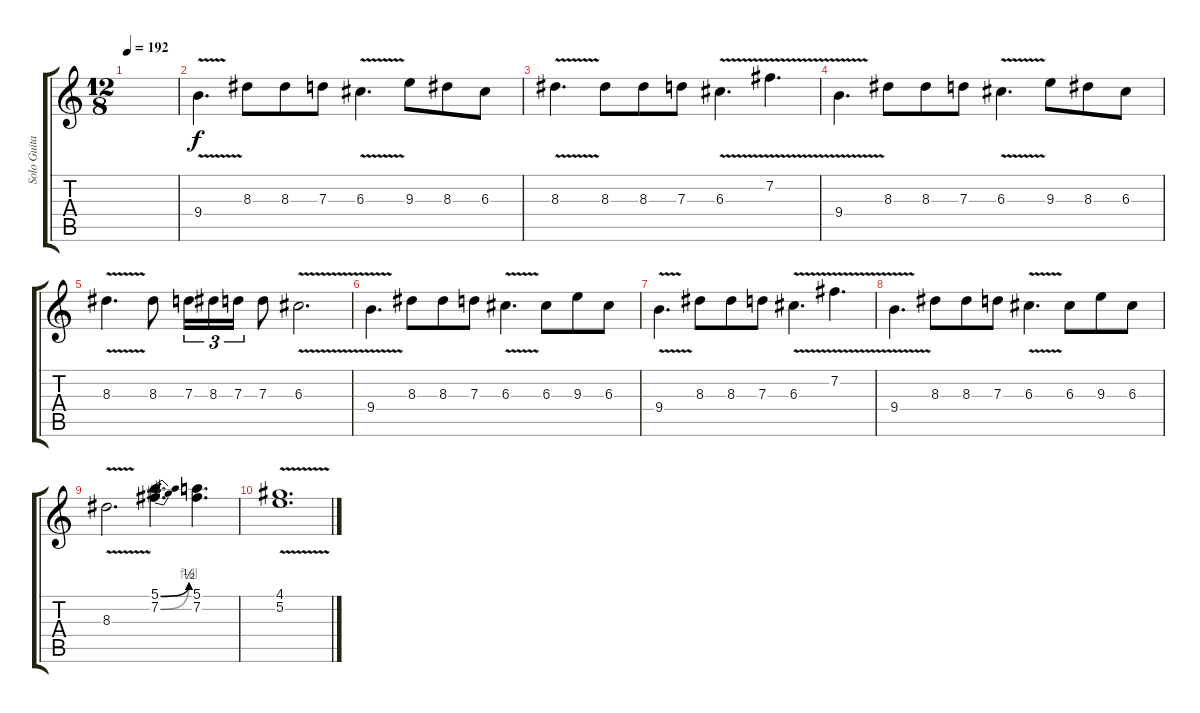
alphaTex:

\track ("Solo Guitar" "Solo Guita") {instrument distortionguitar}
\staff {score tabs}
\tuning (E4 B3 G3 D3 A2 E2) {hide}
\ts (12 8)
\tempo 192
\clef g2
\ks c
|
9.4{v}.4{d} 8.3.8 8.3.8 7.3.8 6.3{v}.4{d} 9.3.8 8.3.8 6.3.8 |
8.3{v}.4{d} 8.3.8 8.3.8 7.3.8 6.3{v}.4{d} 7.2{v}.4{d} |
9.4{v}.4{d} 8.3.8 8.3.8 7.3.8 6.3{v}.4{d} 9.3.8 8.3.8 6.3.8 |
8.3{v}.4{d} 8.3.8 7.3.16{tu (3 2)} 8.3.16{tu (3 2)} 7.3.16{tu (3 2)} 7.3.8 6.3{v}.2{d} |
9.4{v}.4{d} 8.3.8 8.3.8 7.3.8 6.3{v}.4{d} 6.3.8 9.3.8 6.3.8 |
9.4{v}.4{d} 8.3.8 8.3.8 7.3.8 6.3{v}.4{d} 7.2{v}.4{d} |
9.4{v}.4{d} 8.3.8 8.3.8 7.3.8 6.3{v}.4{d} 6.3.8 9.3.8 6.3.8 |
8.3{v}.2{d} (5.1{be (bend 0 0 60 2)} 7.2{be (bend 0 0 60 4)}).4{d} (5.1 7.2).4{d} |
(4.1{v} 5.2{v}).1{d}
